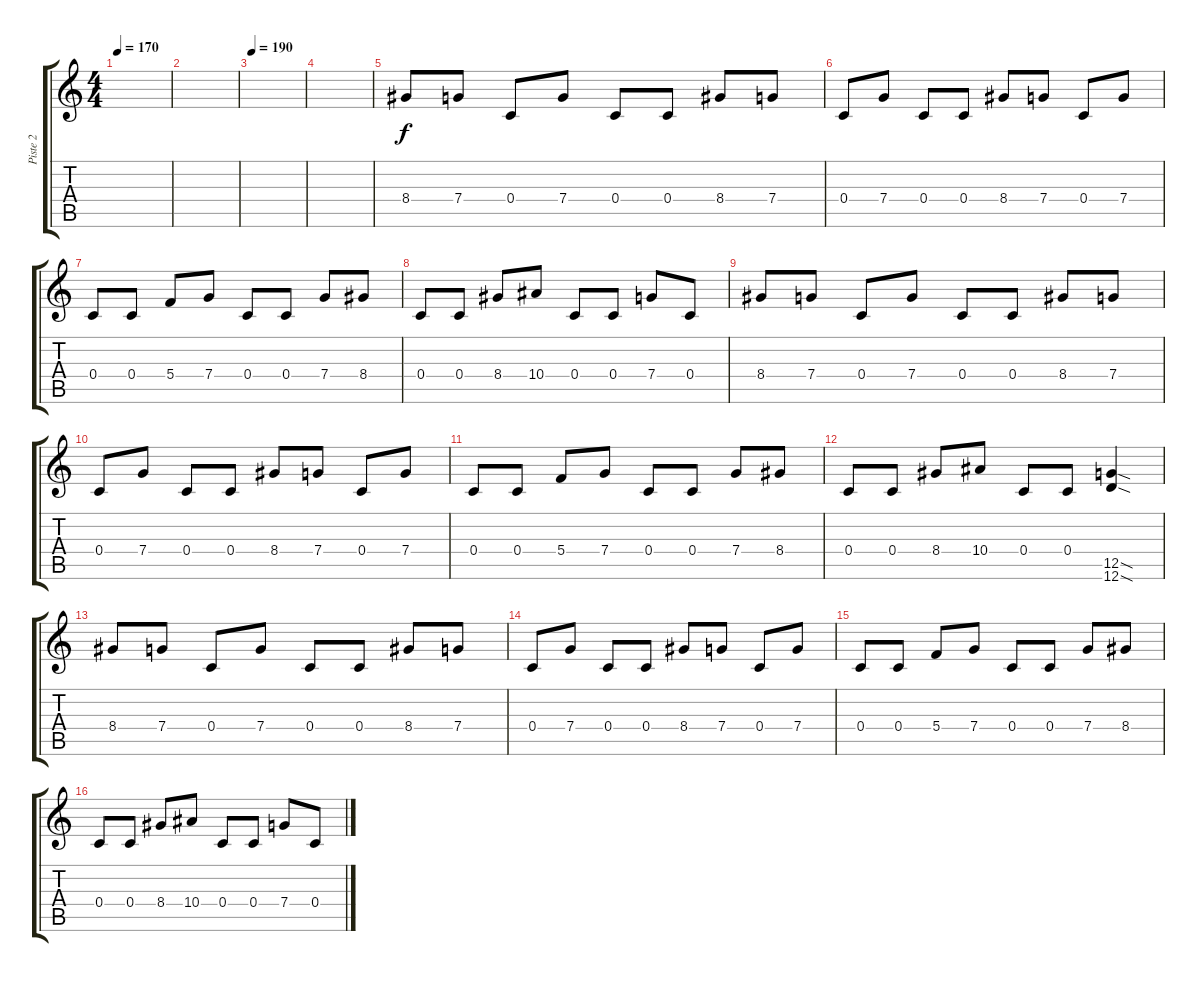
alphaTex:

\track ("Piste 2" "Piste 2") {instrument distortionguitar}
\staff {score tabs}
\tuning (D4 A3 F3 C3 G2 D2) {hide}
\ts (4 4)
\tempo 170
\clef g2
\ks c
|
|
\tempo 190
|
|
8.4.8{volume 16} 7.4.8 0.4.8 7.4.8 0.4.8 0.4.8 8.4.8 7.4.8 |
0.4.8 7.4.8 0.4.8 0.4.8 8.4.8 7.4.8 0.4.8 7.4.8 |
0.4.8 0.4.8 5.4.8 7.4.8 0.4.8 0.4.8 7.4.8 8.4.8 |
0.4.8 0.4.8 8.4.8 10.4.8 0.4.8 0.4.8 7.4.8 0.4.8 |
8.4.8 7.4.8 0.4.8 7.4.8 0.4.8 0.4.8 8.4.8 7.4.8 |
0.4.8 7.4.8 0.4.8 0.4.8 8.4.8 7.4.8 0.4.8 7.4.8 |
0.4.8 0.4.8 5.4.8 7.4.8 0.4.8 0.4.8 7.4.8 8.4.8 |
0.4.8 0.4.8 8.4.8 10.4.8 0.4.8 0.4.8 (12.5{sod} 12.6{sod}).4 |
8.4.8{volume 11} 7.4.8 0.4.8 7.4.8 0.4.8 0.4.8 8.4.8 7.4.8 |
0.4.8 7.4.8 0.4.8 0.4.8 8.4.8 7.4.8 0.4.8 7.4.8 |
0.4.8 0.4.8 5.4.8 7.4.8 0.4.8 0.4.8 7.4.8 8.4.8 |
0.4.8 0.4.8 8.4.8 10.4.8 0.4.8 0.4.8 7.4.8 0.4.8
